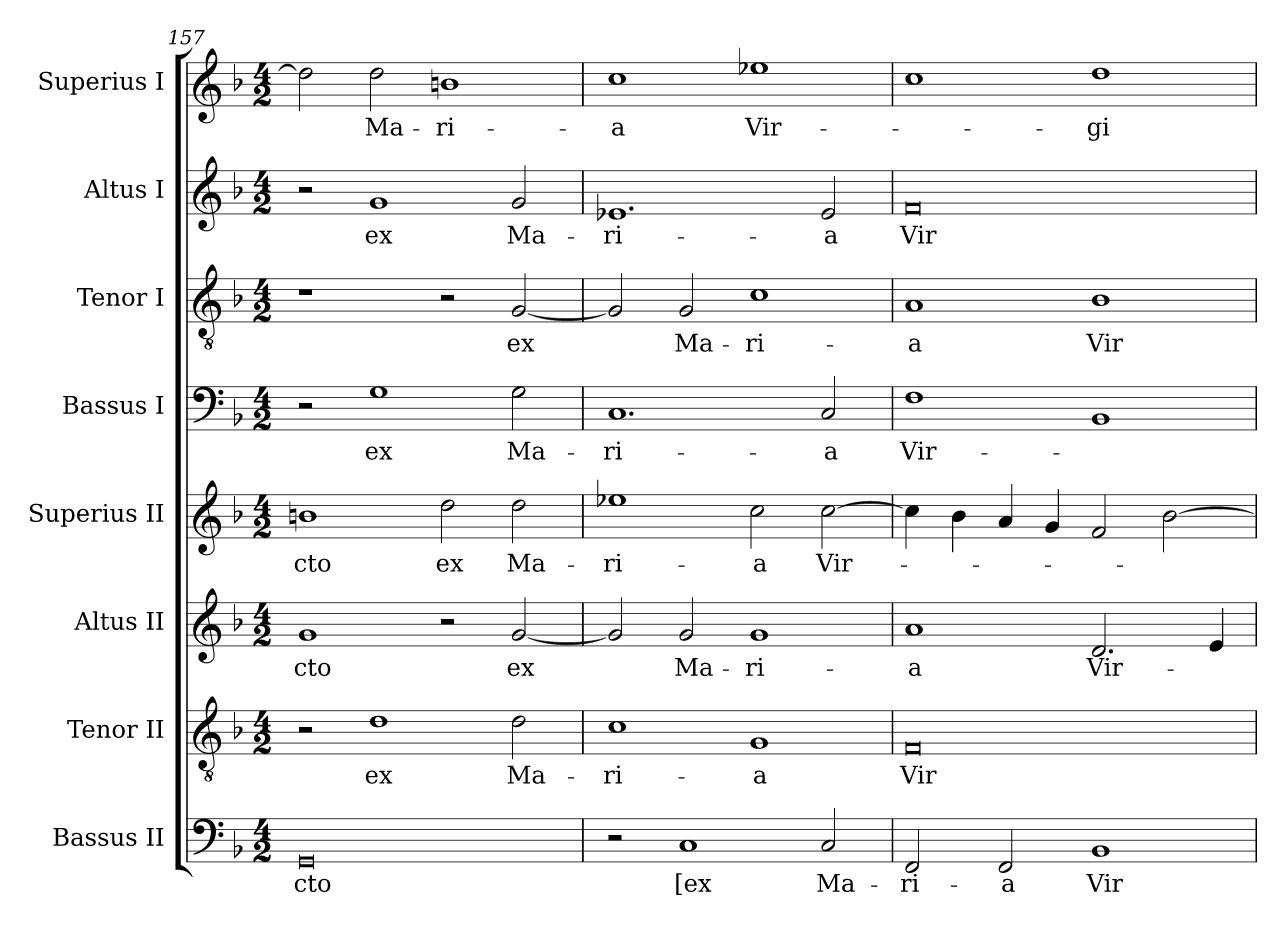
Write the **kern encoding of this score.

**kern	**text	**kern	**text	**kern	**text	**kern	**text	**kern	**text	**kern	**text	**kern	**text	**kern	**text
*part8	*part8	*part7	*part7	*part6	*part6	*part5	*part5	*part4	*part4	*part3	*part3	*part2	*part2	*part1	*part1
*staff8	*staff8	*staff7	*staff7	*staff6	*staff6	*staff5	*staff5	*staff4	*staff4	*staff3	*staff3	*staff2	*staff2	*staff1	*staff1
*I"Bassus II	*	*I"Tenor II	*	*I"Altus II	*	*I"Superius II	*	*I"Bassus I	*	*I"Tenor I	*	*I"Altus I	*	*I"Superius I	*
*I'B.	*	*I'T.	*	*I'A.	*	*I'S.	*	*I'B.	*	*I'T.	*	*I'A.	*	*I'S.	*
*clefF4	*	*clefGv2	*	*clefG2	*	*clefG2	*	*clefF4	*	*clefGv2	*	*clefG2	*	*clefG2	*
*	*	*ITrd7c12	*	*	*	*	*	*	*	*ITrd7c12	*	*	*	*	*
*k[b-]	*	*k[b-]	*	*k[b-]	*	*k[b-]	*	*k[b-]	*	*k[b-]	*	*k[b-]	*	*k[b-]	*
*d:	*	*d:	*	*d:	*	*d:	*	*d:	*	*d:	*	*d:	*	*d:	*
*M4/2	*	*M4/2	*	*M4/2	*	*M4/2	*	*M4/2	*	*M4/2	*	*M4/2	*	*M4/2	*
=157	=157	=157	=157	=157	=157	=157	=157	=157	=157	=157	=157	=157	=157	=157	=157
!	!LO:LY:b	!	!	!	!LO:LY:b	!	!LO:LY:b	!	!	!	!	!	!	!	!
0GG	-cto	2r	.	1g	-cto	1bn	-cto	2r	.	1r	.	2r	.	2dd\]	.
!	!	!	!LO:LY:b	!	!	!	!	!	!LO:LY:b	!	!	!	!LO:LY:b	!	!LO:LY:b
.	.	1D	ex	.	.	.	.	1G	ex	.	.	1g	ex	2dd\	Ma-
!	!	!	!	!	!	!	!LO:LY:b	!	!	!	!	!	!	!	!LO:LY:b
.	.	.	.	2r	.	2dd\	ex	.	.	2r	.	.	.	1bn	-ri-
!	!	!	!LO:LY:b	!	!LO:LY:b	!	!LO:LY:b	!	!LO:LY:b	!	!LO:LY:b	!	!LO:LY:b	!	!
.	.	2D\	Ma-	[<2g/	ex	2dd\	Ma-	2G\	Ma-	[<2GG/	ex	2g/	Ma-	.	.
=158	=158	=158	=158	=158	=158	=158	=158	=158	=158	=158	=158	=158	=158	=158	=158
!	!	!	!LO:LY:b	!	!	!	!LO:LY:b	!	!LO:LY:b	!	!	!	!LO:LY:b	!	!LO:LY:b
2r	.	1C	-ri-	2g/]	.	1ee-X	-ri-	1.C	-ri-	2GG/]	.	1.e-X	-ri-	1cc	-a
!	!LO:LY:b	!	!	!	!LO:LY:b	!	!	!	!	!	!LO:LY:b	!	!	!	!
1C	[ex	.	.	2g/	Ma-	.	.	.	.	2GG/	Ma-	.	.	.	.
!	!	!	!LO:LY:b	!	!LO:LY:b	!	!LO:LY:b	!	!	!	!LO:LY:b	!	!	!	!LO:LY:b
.	.	1GG	-a	1g	-ri-	2cc\	-a	.	.	1C	-ri-	.	.	1ee-X	Vir-
!	!LO:LY:b	!	!	!	!	!	!LO:LY:b	!	!LO:LY:b	!	!	!	!LO:LY:b	!	!
2C/	Ma-	.	.	.	.	[>2cc\	Vir-	2C/	-a	.	.	2e-/	-a	.	.
=159	=159	=159	=159	=159	=159	=159	=159	=159	=159	=159	=159	=159	=159	=159	=159
!	!LO:LY:b	!	!LO:LY:b	!	!LO:LY:b	!	!	!	!LO:LY:b	!	!LO:LY:b	!	!LO:LY:b	!	!
2FF/	-ri-	0FF	Vir-	1a	-a	4cc\]	.	1F	Vir-	1AA	-a	0f	Vir-	1cc	.
.	.	.	.	.	.	4b-\	.	.	.	.	.	.	.	.	.
!	!LO:LY:b	!	!	!	!	!	!	!	!	!	!	!	!	!	!
2FF/	-a	.	.	.	.	4a/	.	.	.	.	.	.	.	.	.
.	.	.	.	.	.	4g/	.	.	.	.	.	.	.	.	.
!	!LO:LY:b	!	!	!	!LO:LY:b	!	!	!	!	!	!LO:LY:b	!	!	!	!LO:LY:b
1BB-	Vir-	.	.	2.d/	Vir-	2f/	.	1BB-	.	1BB-	Vir-	.	.	1dd	-gi-
.	.	.	.	.	.	[>2b-\	.	.	.	.	.	.	.	.	.
.	.	.	.	4e/	.	.	.	.	.	.	.	.	.	.	.
=	=	=	=	=	=	=	=	=	=	=	=	=	=	=	=
*-	*-	*-	*-	*-	*-	*-	*-	*-	*-	*-	*-	*-	*-	*-	*-
